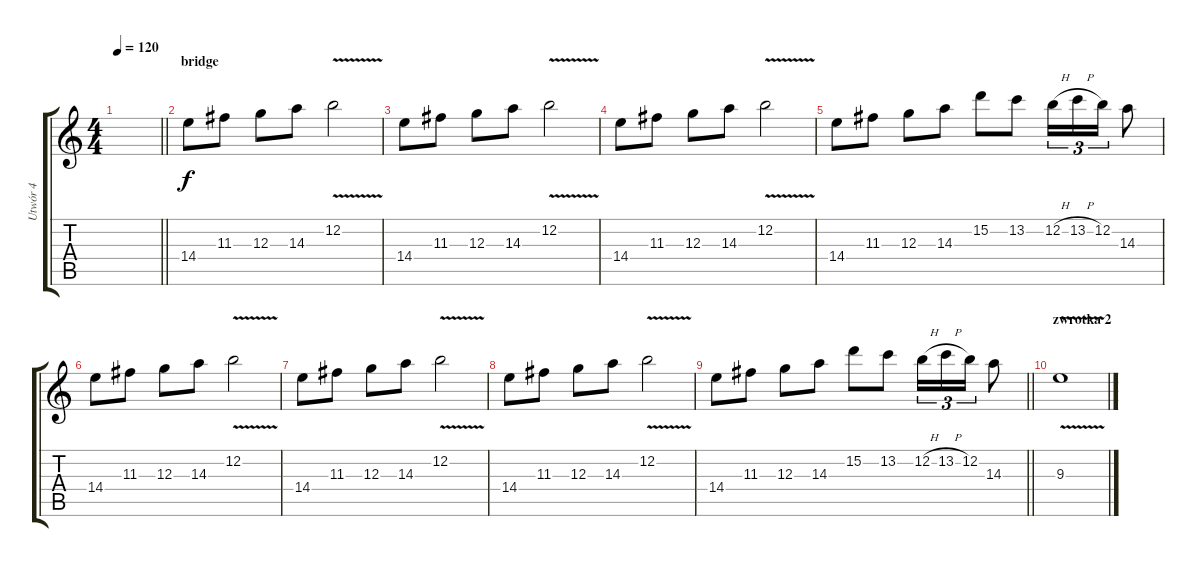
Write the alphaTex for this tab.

\track ("Utwór 4" "Utwór 4") {instrument distortionguitar}
\staff {score tabs}
\tuning (E4 B3 G3 D3 A2 E2) {hide}
\ts (4 4)
\tempo 120
\clef g2
\barLineRight lightlight
\ks c
|
\section ("" "bridge")
14.4.8 11.3.8 12.3.8 14.3.8 12.2{v}.2 |
14.4.8 11.3.8 12.3.8 14.3.8 12.2{v}.2 |
14.4.8 11.3.8 12.3.8 14.3.8 12.2{v}.2 |
14.4.8 11.3.8 12.3.8 14.3.8 15.2.8 13.2.8 12.2{h}.16{tu (3 2)} 13.2{h}.16{tu (3 2)} 12.2.16{tu (3 2)} 14.3.8 |
14.4.8 11.3.8 12.3.8 14.3.8 12.2{v}.2 |
14.4.8 11.3.8 12.3.8 14.3.8 12.2{v}.2 |
14.4.8 11.3.8 12.3.8 14.3.8 12.2{v}.2 |
\barLineRight lightlight
14.4.8 11.3.8 12.3.8 14.3.8 15.2.8 13.2.8 12.2{h}.16{tu (3 2)} 13.2{h}.16{tu (3 2)} 12.2.16{tu (3 2)} 14.3.8 |
\section ("" "zwrotka 2")
9.3{v}.1
